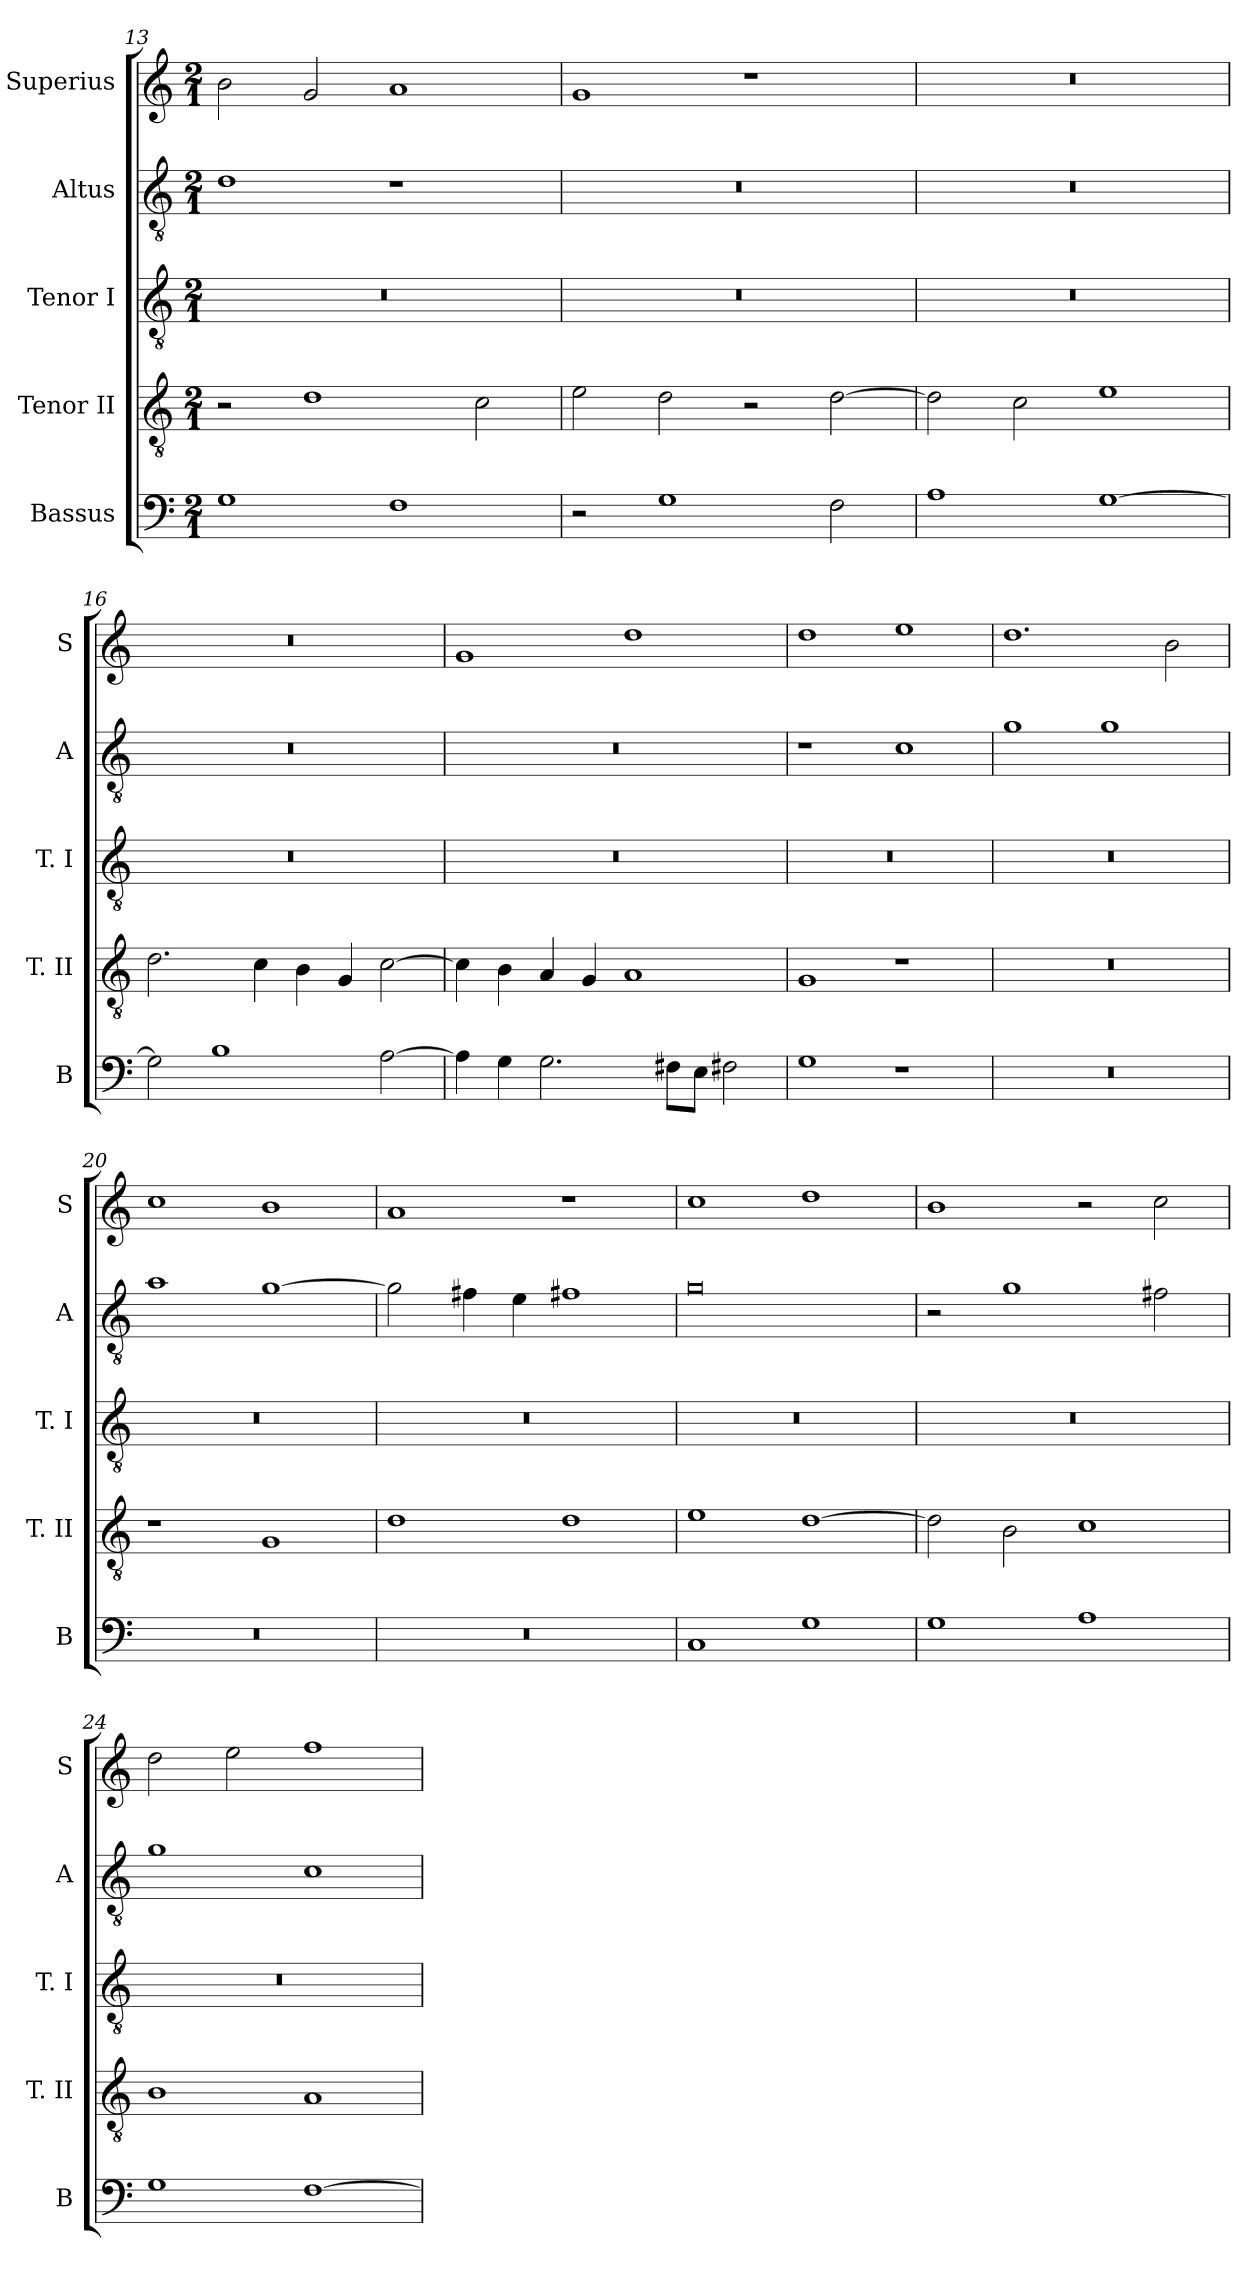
**kern	**kern	**kern	**kern	**kern
*part5	*part4	*part3	*part2	*part1
*staff5	*staff4	*staff3	*staff2	*staff1
*I"Bassus	*I"Tenor II	*I"Tenor I	*I"Altus	*I"Superius
*I'B	*I'T. II	*I'T. I	*I'A	*I'S
*clefF4	*clefGv2	*clefGv2	*clefGv2	*clefG2
*k[]	*k[]	*k[]	*k[]	*k[]
*C:	*C:	*C:	*C:	*C:
*M2/1	*M2/1	*M2/1	*M2/1	*M2/1
=13	=13	=13	=13	=13
1G	2r	0r	1d	2b
.	1d	.	.	2g
1F	.	.	1r	1a
.	2c	.	.	.
=14	=14	=14	=14	=14
2r	2e	0r	0r	1g
1G	2d	.	.	.
.	2r	.	.	1r
2F	[2d	.	.	.
=15	=15	=15	=15	=15
1A	2d]	0r	0r	0r
.	2c	.	.	.
[1G	1e	.	.	.
=16	=16	=16	=16	=16
2G]	2.d	0r	0r	0r
1B	.	.	.	.
.	4c	.	.	.
.	4B	.	.	.
.	4G	.	.	.
[2A	[2c	.	.	.
=17	=17	=17	=17	=17
4A]	4c]	0r	0r	1g
4G	4B	.	.	.
2.G	4A	.	.	.
.	4G	.	.	.
.	1A	.	.	1dd
8F#XL	.	.	.	.
8EJ	.	.	.	.
2F#X	.	.	.	.
=18	=18	=18	=18	=18
1G	1G	0r	1r	1dd
1r	1r	.	1c	1ee
=19	=19	=19	=19	=19
0r	0r	0r	1g	1.dd
.	.	.	1g	.
.	.	.	.	2b
=20	=20	=20	=20	=20
0r	1r	0r	1a	1cc
.	1G	.	[1g	1b
=21	=21	=21	=21	=21
0r	1d	0r	2g]	1a
.	.	.	4f#X	.
.	.	.	4e	.
.	1d	.	1f#X	1r
=22	=22	=22	=22	=22
1C	1e	0r	0g	1cc
1G	[1d	.	.	1dd
=23	=23	=23	=23	=23
1G	2d]	0r	2r	1b
.	2B	.	1g	.
1A	1c	.	.	2r
.	.	.	2f#X	2cc
=24	=24	=24	=24	=24
1G	1B	0r	1g	2dd
.	.	.	.	2ee
[1F	1A	.	1c	1ff
=	=	=	=	=
*-	*-	*-	*-	*-
